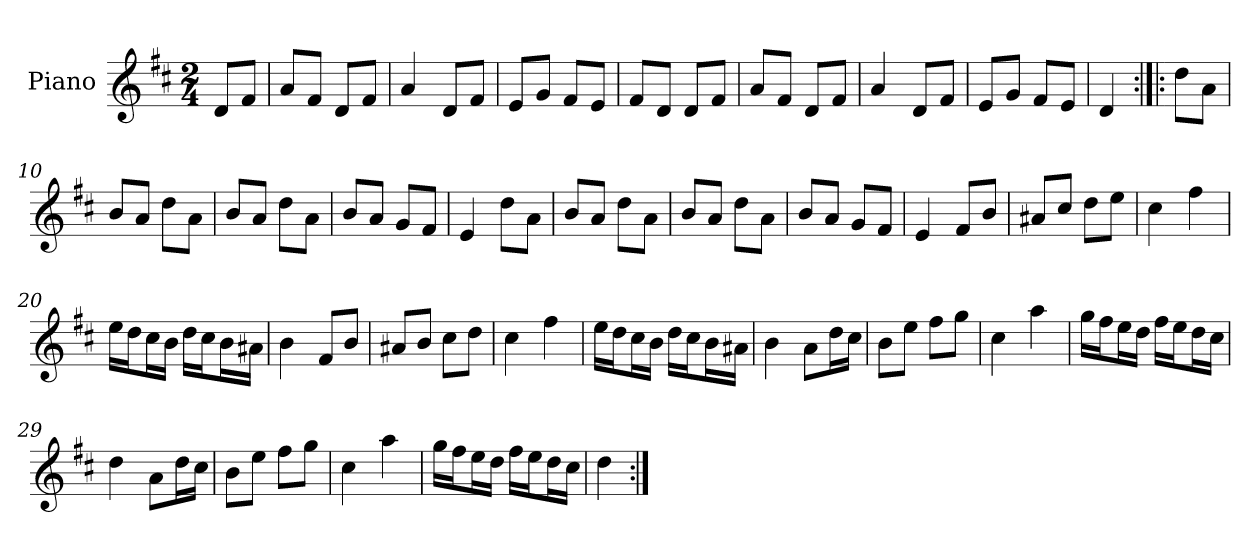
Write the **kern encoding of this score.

**kern
*part1
*staff1
*I"Piano
*I'Pno.
*clefG2
*k[f#c#]
*M2/4
=
8d/L
8f#/J
=1
8a/L
8f#/J
8d/L
8f#/J
=2
4a/
8d/L
8f#/J
=3
8e/L
8g/J
8f#/L
8e/J
=4
8f#/L
8d/J
8d/L
8f#/J
=5
8a/L
8f#/J
8d/L
8f#/J
=6
4a/
8d/L
8f#/J
=7
8e/L
8g/J
8f#/L
8e/J
=8
4d/
=9:|!|:
8dd\L
8a\J
=10
8b/L
8a/J
8dd\L
8a\J
=11
8b/L
8a/J
8dd\L
8a\J
=12
8b/L
8a/J
8g/L
8f#/J
=13
4e/
8dd\L
8a\J
=14
8b/L
8a/J
8dd\L
8a\J
=15
8b/L
8a/J
8dd\L
8a\J
=16
8b/L
8a/J
8g/L
8f#/J
=17
4e/
8f#/L
8b/J
=18
8a#X/L
8cc#/J
8dd\L
8ee\J
=19
4cc#\
4ff#\
=20
16ee\LL
16dd\J
16cc#\L
16b\JJ
16dd\LL
16cc#\J
16b\L
16a#X\JJ
=21
4b\
8f#/L
8b/J
=22
8a#X/L
8b/J
8cc#\L
8dd\J
=23
4cc#\
4ff#\
=24
16ee\LL
16dd\J
16cc#\L
16b\JJ
16dd\LL
16cc#\J
16b\L
16a#X\JJ
=25
4b\
8a\L
16dd\L
16cc#\JJ
=26
8b\L
8ee\J
8ff#\L
8gg\J
=27
4cc#\
4aa\
=28
16gg\LL
16ff#\J
16ee\L
16dd\JJ
16ff#\LL
16ee\J
16dd\L
16cc#\JJ
=29
4dd\
8a\L
16dd\L
16cc#\JJ
=30
8b\L
8ee\J
8ff#\L
8gg\J
=31
4cc#\
4aa\
=32
16gg\LL
16ff#\J
16ee\L
16dd\JJ
16ff#\LL
16ee\J
16dd\L
16cc#\JJ
=33
4dd\
=:|!
*-
